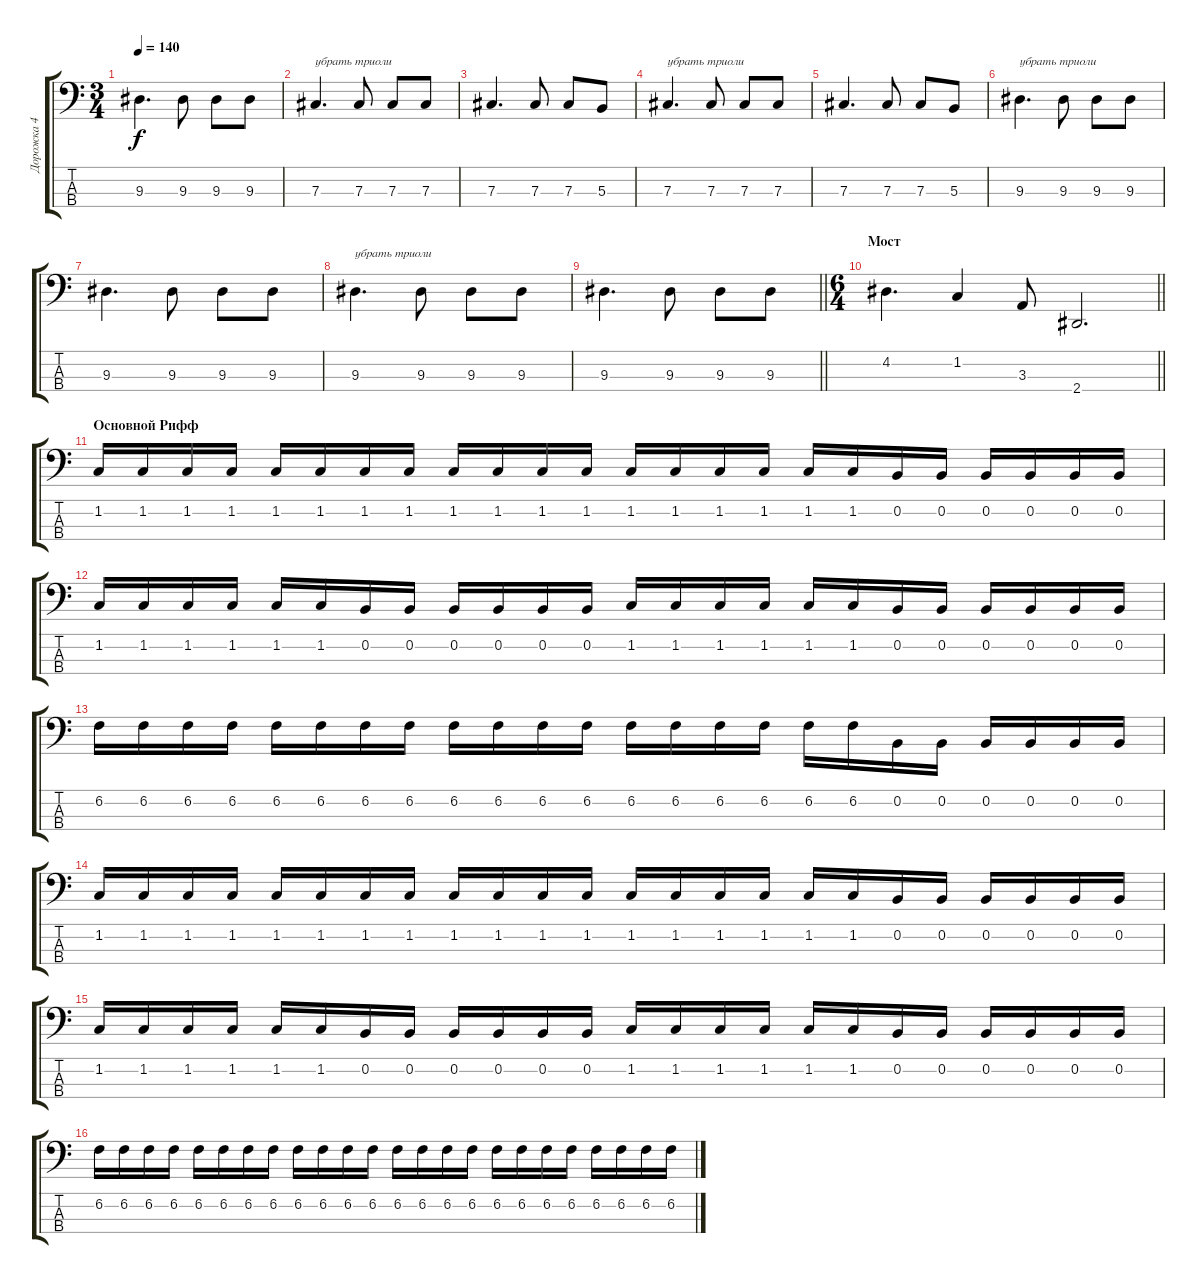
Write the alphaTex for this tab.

\track ("Дорожка 4" "Дорожка 4") {instrument electricbassfinger}
\staff {score tabs}
\tuning (E2 B1 Gb1 Db1) {hide}
\ts (3 4)
\tempo 140
\clef f4
\ks c
9.3.4{d dy f} 9.3.8 9.3.8 9.3.8 |
7.3.4{d txt "убрать триоли"} 7.3.8 7.3.8 7.3.8 |
7.3.4{d} 7.3.8 7.3.8 5.3.8 |
7.3.4{d txt "убрать триоли"} 7.3.8 7.3.8 7.3.8 |
7.3.4{d} 7.3.8 7.3.8 5.3.8 |
9.3.4{d txt "убрать триоли"} 9.3.8 9.3.8 9.3.8 |
9.3.4{d} 9.3.8 9.3.8 9.3.8 |
9.3.4{d txt "убрать триоли"} 9.3.8 9.3.8 9.3.8 |
\barLineRight lightlight
9.3.4{d} 9.3.8 9.3.8 9.3.8 |
\ts (6 4)
\section ("" "Мост")
\barLineRight lightlight
4.2.4{d} 1.2.4 3.3.8 2.4.2{d} |
\section ("" "Основной Рифф")
1.2.16 1.2.16 1.2.16 1.2.16 1.2.16 1.2.16 1.2.16 1.2.16 1.2.16 1.2.16 1.2.16 1.2.16 1.2.16 1.2.16 1.2.16 1.2.16 1.2.16 1.2.16 0.2.16 0.2.16 0.2.16 0.2.16 0.2.16 0.2.16 |
1.2.16 1.2.16 1.2.16 1.2.16 1.2.16 1.2.16 0.2.16 0.2.16 0.2.16 0.2.16 0.2.16 0.2.16 1.2.16 1.2.16 1.2.16 1.2.16 1.2.16 1.2.16 0.2.16 0.2.16 0.2.16 0.2.16 0.2.16 0.2.16 |
6.2.16 6.2.16 6.2.16 6.2.16 6.2.16 6.2.16 6.2.16 6.2.16 6.2.16 6.2.16 6.2.16 6.2.16 6.2.16 6.2.16 6.2.16 6.2.16 6.2.16 6.2.16 0.2.16 0.2.16 0.2.16 0.2.16 0.2.16 0.2.16 |
1.2.16 1.2.16 1.2.16 1.2.16 1.2.16 1.2.16 1.2.16 1.2.16 1.2.16 1.2.16 1.2.16 1.2.16 1.2.16 1.2.16 1.2.16 1.2.16 1.2.16 1.2.16 0.2.16 0.2.16 0.2.16 0.2.16 0.2.16 0.2.16 |
1.2.16 1.2.16 1.2.16 1.2.16 1.2.16 1.2.16 0.2.16 0.2.16 0.2.16 0.2.16 0.2.16 0.2.16 1.2.16 1.2.16 1.2.16 1.2.16 1.2.16 1.2.16 0.2.16 0.2.16 0.2.16 0.2.16 0.2.16 0.2.16 |
6.2.16 6.2.16 6.2.16 6.2.16 6.2.16 6.2.16 6.2.16 6.2.16 6.2.16 6.2.16 6.2.16 6.2.16 6.2.16 6.2.16 6.2.16 6.2.16 6.2.16 6.2.16 6.2.16 6.2.16 6.2.16 6.2.16 6.2.16 6.2.16
